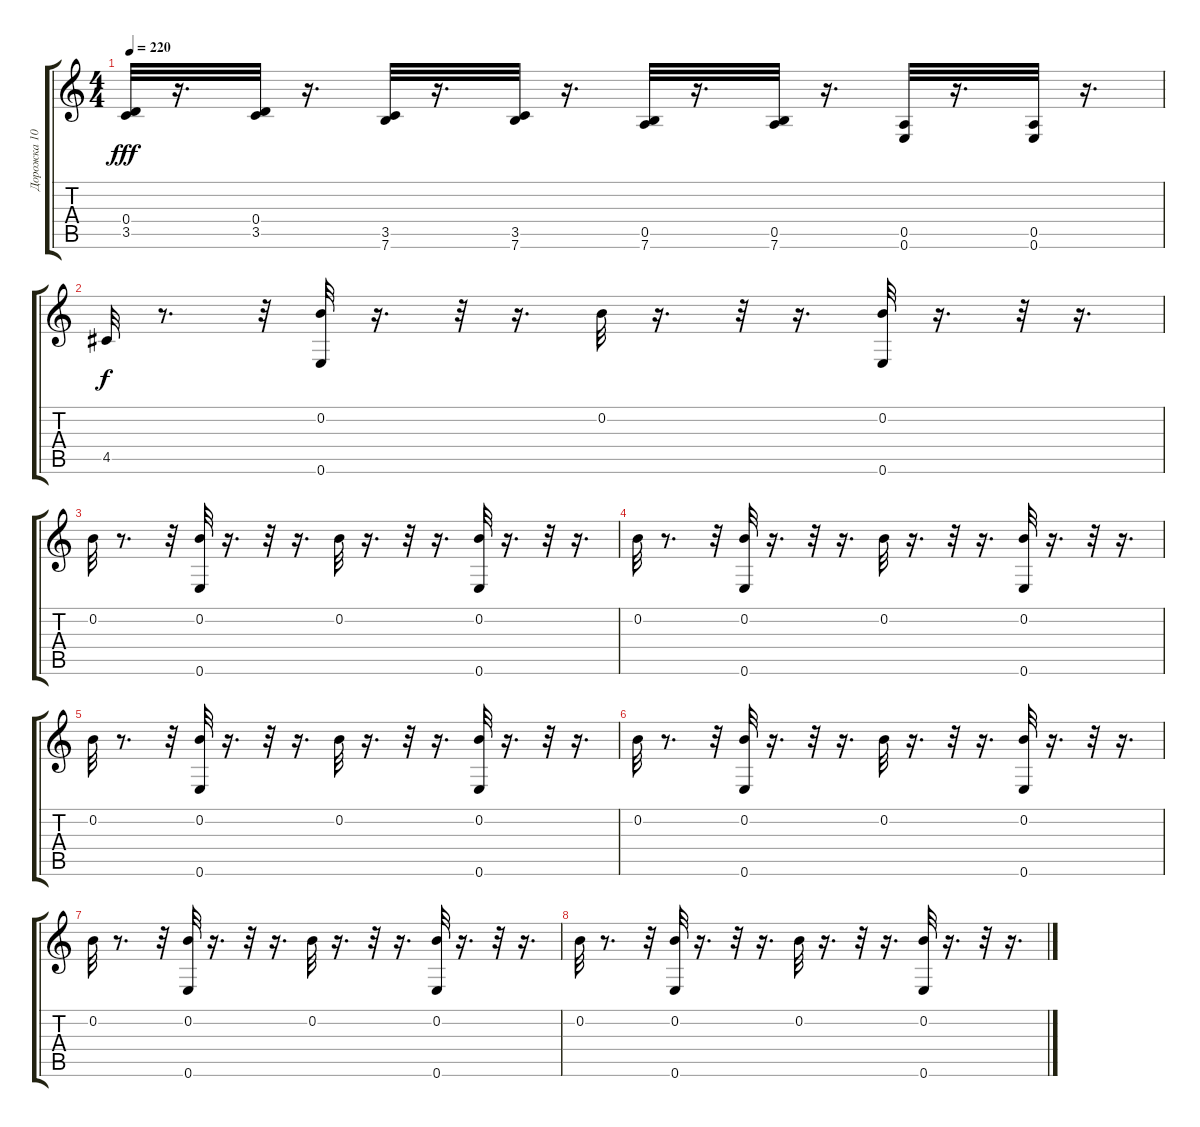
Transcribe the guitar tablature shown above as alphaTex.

\track ("Дорожка 10" "Дорожка 10") {instrument acousticguitarnylon}
\staff {score tabs}
\tuning (E4 B3 G3 D3 A2 E2) {hide}
\ts (4 4)
\tempo 220
\clef g2
\ks c
(0.4 3.5).32{dy fff} r.16{d} (0.4 3.5).32 r.16{d} (3.5 7.6).32 r.16{d} (3.5 7.6).32 r.16{d} (0.5 7.6).32 r.16{d} (0.5 7.6).32 r.16{d} (0.5 0.6).32 r.16{d} (0.5 0.6).32 r.16{d} |
4.5.32{dy f} r.8{d} r.32 (0.2 0.6).32 r.16{d} r.32 r.16{d} 0.2.32 r.16{d} r.32 r.16{d} (0.2 0.6).32 r.16{d} r.32 r.16{d} |
0.2.32 r.8{d} r.32 (0.2 0.6).32 r.16{d} r.32 r.16{d} 0.2.32 r.16{d} r.32 r.16{d} (0.2 0.6).32 r.16{d} r.32 r.16{d} |
0.2.32 r.8{d} r.32 (0.2 0.6).32 r.16{d} r.32 r.16{d} 0.2.32 r.16{d} r.32 r.16{d} (0.2 0.6).32 r.16{d} r.32 r.16{d} |
0.2.32 r.8{d} r.32 (0.2 0.6).32 r.16{d} r.32 r.16{d} 0.2.32 r.16{d} r.32 r.16{d} (0.2 0.6).32 r.16{d} r.32 r.16{d} |
0.2.32 r.8{d} r.32 (0.2 0.6).32 r.16{d} r.32 r.16{d} 0.2.32 r.16{d} r.32 r.16{d} (0.2 0.6).32 r.16{d} r.32 r.16{d} |
0.2.32 r.8{d} r.32 (0.2 0.6).32 r.16{d} r.32 r.16{d} 0.2.32 r.16{d} r.32 r.16{d} (0.2 0.6).32 r.16{d} r.32 r.16{d} |
0.2.32 r.8{d} r.32 (0.2 0.6).32 r.16{d} r.32 r.16{d} 0.2.32 r.16{d} r.32 r.16{d} (0.2 0.6).32 r.16{d} r.32 r.16{d}
